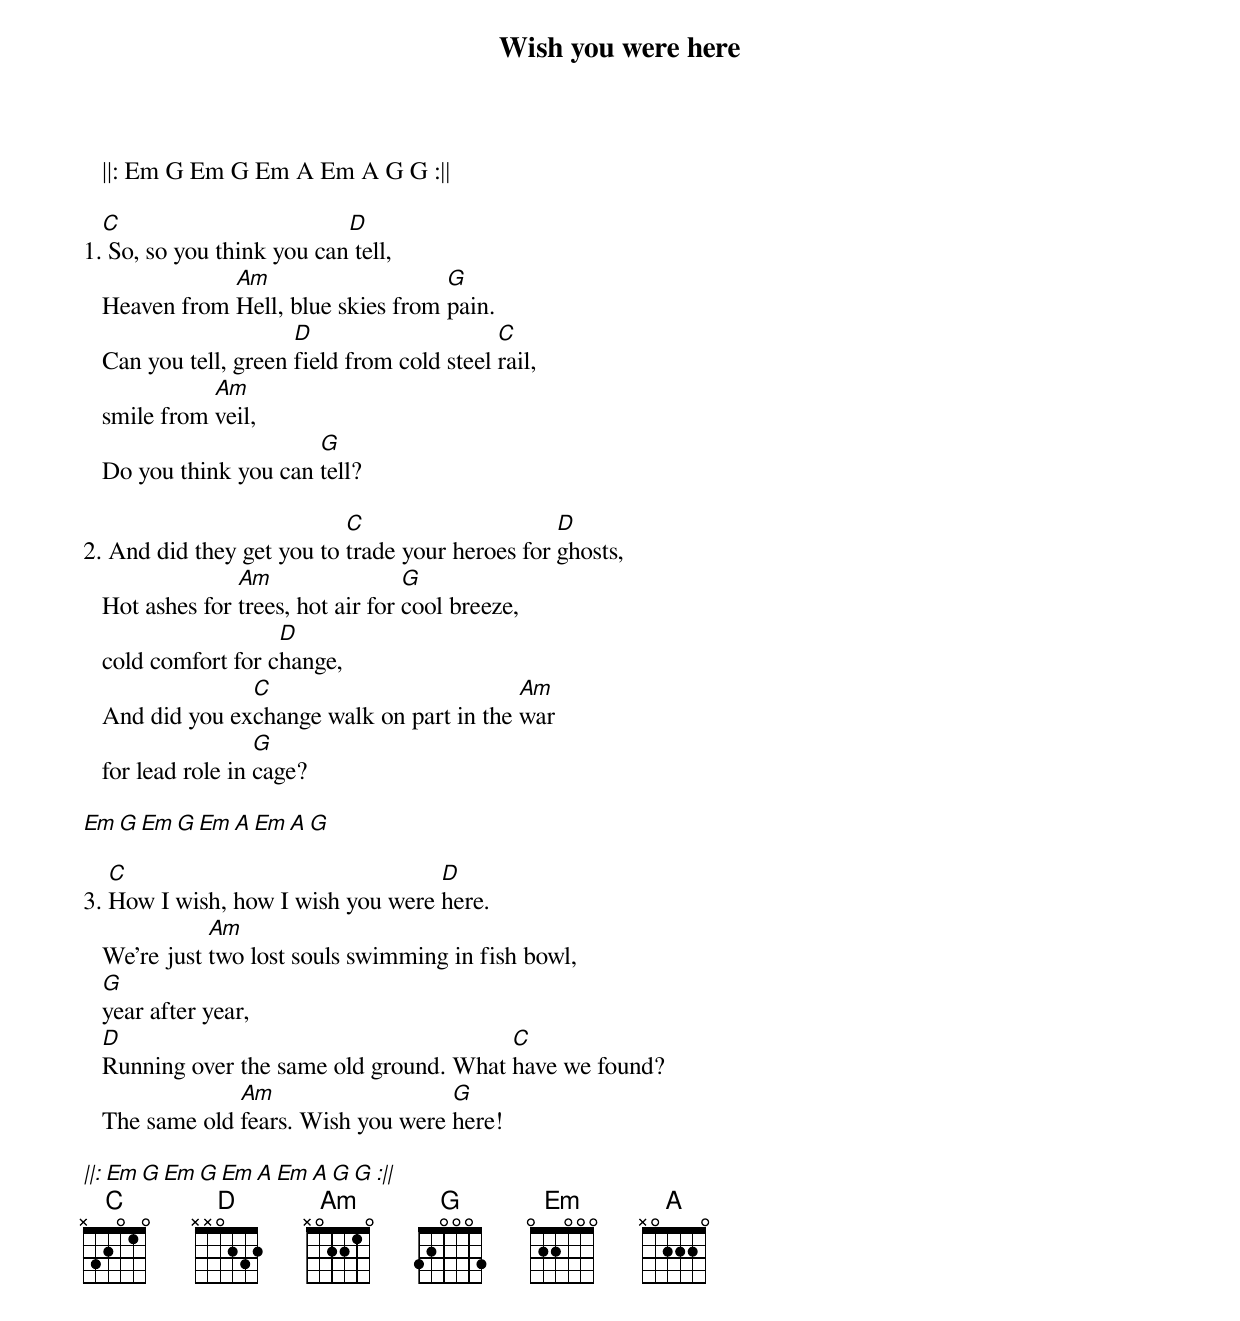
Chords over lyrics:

Wish you were here

   ||: Em G Em G Em A Em A G G :||

  C                        D
1. So, so you think you can tell,
               Am                    G
   Heaven from Hell, blue skies from pain.
                       D                     C
   Can you tell, green field from cold steel rail,
              Am
   smile from veil,
                        G
   Do you think you can tell?

                           C                     D
2. And did they get you to trade your heroes for ghosts,
                 Am                 G
   Hot ashes for trees, hot air for cool breeze,
                     D
   cold comfort for change,
                 C                          Am
   And did you exchange walk on part in the war
                    G
   for lead role in cage?

   Em G Em G Em A Em A G

   C                               D
3. How I wish, how I wish you were here.
              Am
   We're just two lost souls swimming in fish bowl,
   G
   year after year,
   D                                      C
   Running over the same old ground. What have we found?
                Am                   G
   The same old fears. Wish you were here!

   ||: Em G Em G Em A Em A G G :||
